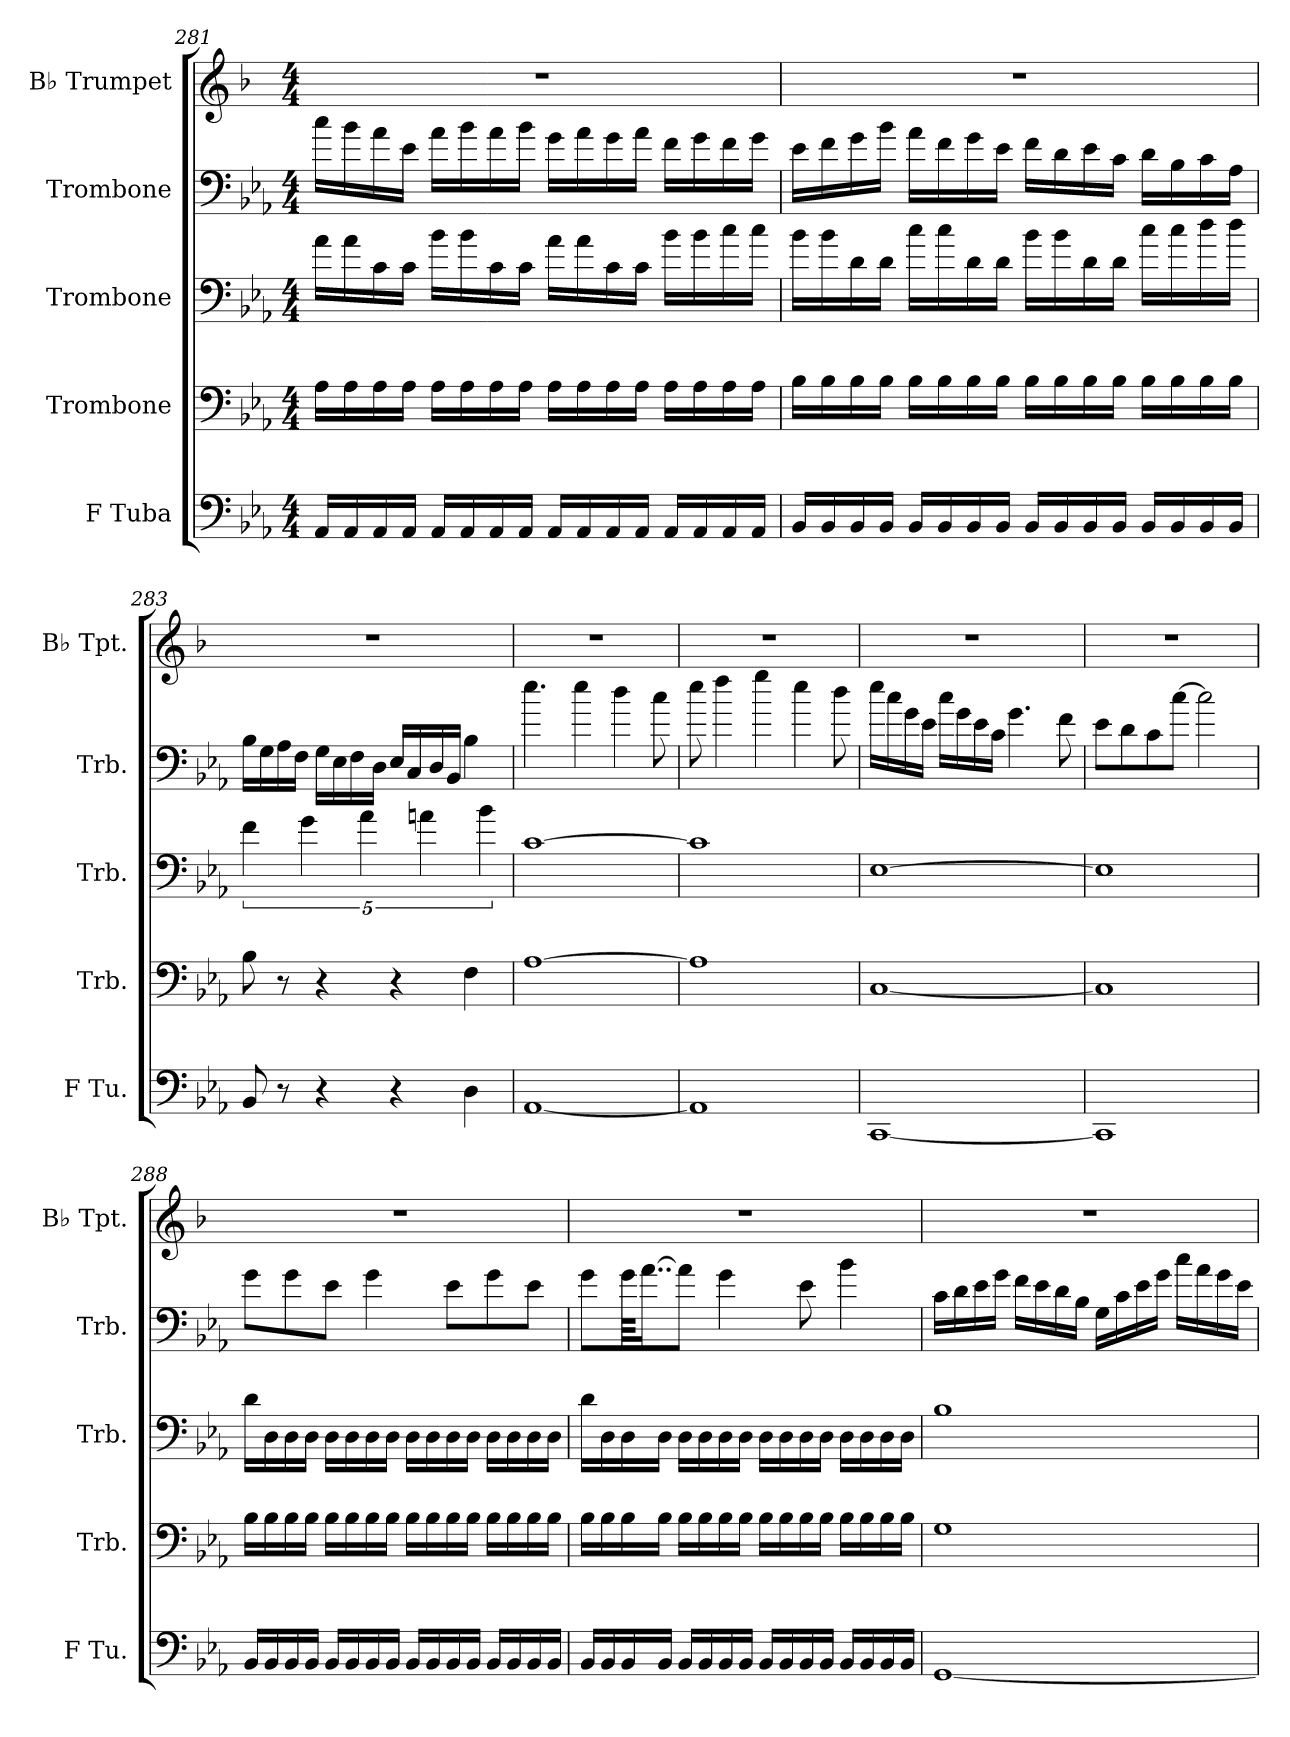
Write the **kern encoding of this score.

**kern	**kern	**kern	**kern	**kern
*part5	*part4	*part3	*part2	*part1
*staff5	*staff4	*staff3	*staff2	*staff1
*I"F Tuba	*I"Trombone	*I"Trombone	*I"Trombone	*I"B♭ Trumpet
*I'F Tu.	*I'Trb.	*I'Trb.	*I'Trb.	*I'B♭ Tpt.
!!LO:PB:g=z
*clefF4	*clefF4	*clefF4	*clefF4	*clefG2
*	*	*	*	*ITrd1c2
*k[b-e-a-]	*k[b-e-a-]	*k[b-e-a-]	*k[b-e-a-]	*k[b-e-a-]
*E-:	*E-:	*E-:	*E-:	*E-:
*M4/4	*M4/4	*M4/4	*M4/4	*M4/4
=281	=281	=281	=281	=281
16AA-/LL	16A-\LL	16a-\LL	16cc\LL	1r
16AA-/	16A-\	16a-\	16b-\	.
16AA-/	16A-\	16c\	16a-\	.
16AA-/JJ	16A-\JJ	16c\JJ	16e-\JJ	.
16AA-/LL	16A-\LL	16b-\LL	16a-\LL	.
16AA-/	16A-\	16b-\	16b-\	.
16AA-/	16A-\	16c\	16a-\	.
16AA-/JJ	16A-\JJ	16c\JJ	16b-\JJ	.
16AA-/LL	16A-\LL	16a-\LL	16g\LL	.
16AA-/	16A-\	16a-\	16a-\	.
16AA-/	16A-\	16c\	16g\	.
16AA-/JJ	16A-\JJ	16c\JJ	16a-\JJ	.
16AA-/LL	16A-\LL	16b-\LL	16f\LL	.
16AA-/	16A-\	16b-\	16g\	.
16AA-/	16A-\	16cc\	16f\	.
16AA-/JJ	16A-\JJ	16cc\JJ	16g\JJ	.
=282	=282	=282	=282	=282
16BB-/LL	16B-\LL	16b-\LL	16e-\LL	1r
16BB-/	16B-\	16b-\	16f\	.
16BB-/	16B-\	16d\	16g\	.
16BB-/JJ	16B-\JJ	16d\JJ	16b-\JJ	.
16BB-/LL	16B-\LL	16cc\LL	16a-\LL	.
16BB-/	16B-\	16cc\	16f\	.
16BB-/	16B-\	16d\	16g\	.
16BB-/JJ	16B-\JJ	16d\JJ	16e-\JJ	.
16BB-/LL	16B-\LL	16b-\LL	16f\LL	.
16BB-/	16B-\	16b-\	16d\	.
16BB-/	16B-\	16d\	16e-\	.
16BB-/JJ	16B-\JJ	16d\JJ	16c\JJ	.
16BB-/LL	16B-\LL	16cc\LL	16d\LL	.
16BB-/	16B-\	16cc\	16B-\	.
16BB-/	16B-\	16dd\	16c\	.
16BB-/JJ	16B-\JJ	16dd\JJ	16A-\JJ	.
!!LO:PB:g=z
=283	=283	=283	=283	=283
8BB-/	8B-\	5f\	16B-\LL	1r
.	.	.	16G\	.
8r	8r	.	16A-\	.
.	.	.	16F\JJ	.
.	.	5g\	.	.
4r	4r	.	16G\LL	.
.	.	.	16E-\	.
.	.	.	16F\	.
.	.	5a-\	.	.
.	.	.	16D\JJ	.
4r	4r	.	16E-/LL	.
.	.	.	16C/	.
.	.	5an\	.	.
.	.	.	16D/	.
.	.	.	16BB-/JJ	.
4D\	4F\	.	4B-\	.
.	.	5b-\	.	.
=284	=284	=284	=284	=284
[1AA-	[1A-	[1c	4.ee-\	1r
.	.	.	4ee-\	.
.	.	.	4dd\	.
.	.	.	8cc\	.
=285	=285	=285	=285	=285
1AA-]	1A-]	1c]	8ee-\	1r
.	.	.	4ff\	.
.	.	.	4gg\	.
.	.	.	4ee-\	.
.	.	.	8dd\	.
!!LO:PB:g=z
=286	=286	=286	=286	=286
[1CC	[1C	[1E-	16ee-\LL	1r
.	.	.	16cc\	.
.	.	.	16g\	.
.	.	.	16e-\JJ	.
.	.	.	16cc\LL	.
.	.	.	16g\	.
.	.	.	16e-\	.
.	.	.	16c\JJ	.
.	.	.	4.g\	.
.	.	.	8f\	.
!!LO:PB:g=z
=287	=287	=287	=287	=287
1CC]	1C]	1E-]	8e-\L	1r
.	.	.	8d\	.
.	.	.	8c\	.
.	.	.	[8cc\J	.
.	.	.	2cc\]	.
=288	=288	=288	=288	=288
16BB-/LL	16B-\LL	16d\LL	8g\L	1r
16BB-/	16B-\	16D\	.	.
16BB-/	16B-\	16D\	8g\	.
16BB-/JJ	16B-\JJ	16D\JJ	.	.
16BB-/LL	16B-\LL	16D\LL	8e-\J	.
16BB-/	16B-\	16D\	.	.
16BB-/	16B-\	16D\	4g\	.
16BB-/JJ	16B-\JJ	16D\JJ	.	.
16BB-/LL	16B-\LL	16D\LL	.	.
16BB-/	16B-\	16D\	.	.
16BB-/	16B-\	16D\	8e-\L	.
16BB-/JJ	16B-\JJ	16D\JJ	.	.
16BB-/LL	16B-\LL	16D\LL	8g\	.
16BB-/	16B-\	16D\	.	.
16BB-/	16B-\	16D\	8e-\J	.
16BB-/JJ	16B-\JJ	16D\JJ	.	.
=289	=289	=289	=289	=289
16BB-/LL	16B-\LL	16d\LL	8g\L	1r
16BB-/	16B-\	16D\	.	.
16BB-/	16B-\	16D\	64g\KKL	.
.	.	.	[16..a-\J	.
16BB-/JJ	16B-\JJ	16D\JJ	.	.
16BB-/LL	16B-\LL	16D\LL	8a-\J]	.
16BB-/	16B-\	16D\	.	.
16BB-/	16B-\	16D\	4g\	.
16BB-/JJ	16B-\JJ	16D\JJ	.	.
16BB-/LL	16B-\LL	16D\LL	.	.
16BB-/	16B-\	16D\	.	.
16BB-/	16B-\	16D\	8e-\	.
16BB-/JJ	16B-\JJ	16D\JJ	.	.
16BB-/LL	16B-\LL	16D\LL	4b-\	.
16BB-/	16B-\	16D\	.	.
16BB-/	16B-\	16D\	.	.
16BB-/JJ	16B-\JJ	16D\JJ	.	.
!!LO:PB:g=z
=290	=290	=290	=290	=290
[1GG	1G	1B-	16c\LL	1r
.	.	.	16d\	.
.	.	.	16e-\	.
.	.	.	16g\JJ	.
.	.	.	16f\LL	.
.	.	.	16e-\	.
.	.	.	16d\	.
.	.	.	16B-\JJ	.
.	.	.	16G\LL	.
.	.	.	16c\	.
.	.	.	16e-\	.
.	.	.	16g\JJ	.
.	.	.	16cc\LL	.
.	.	.	16a-\	.
.	.	.	16g\	.
.	.	.	16e-\JJ	.
=	=	=	=	=
*-	*-	*-	*-	*-
